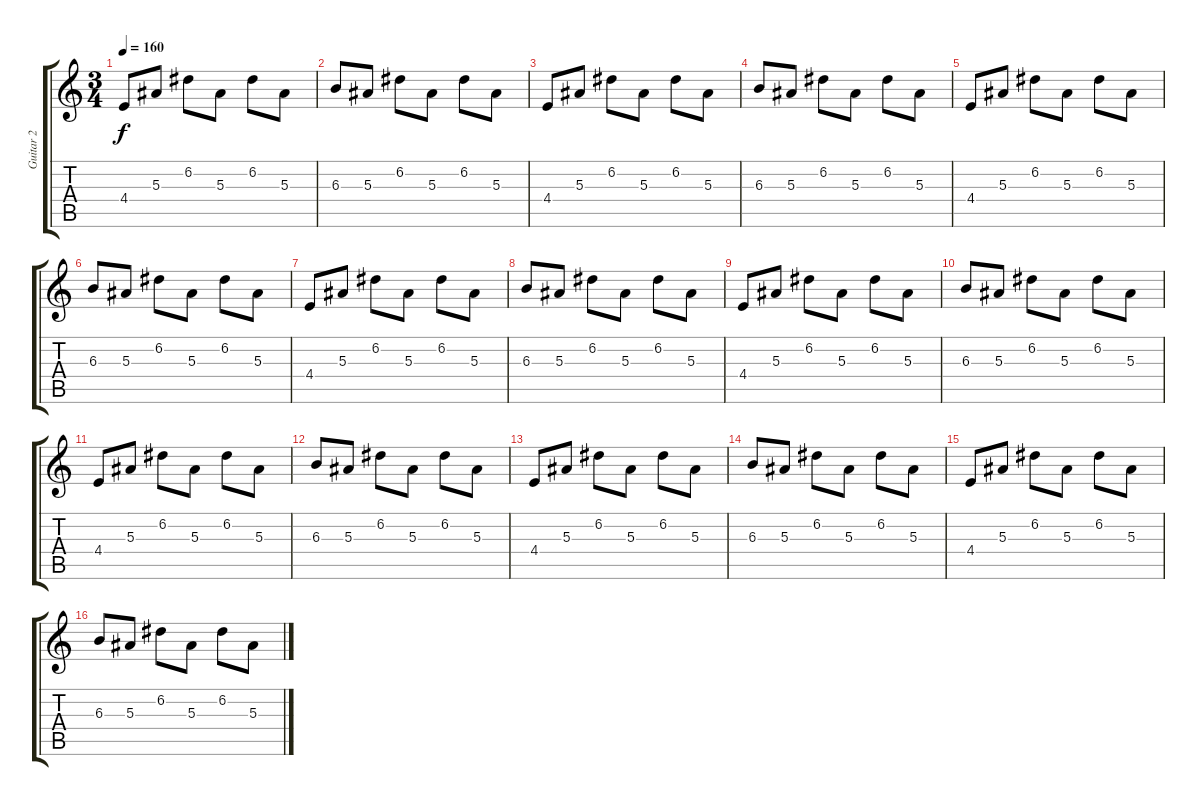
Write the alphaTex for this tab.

\track ("Guitar 2" "Guitar 2") {instrument overdrivenguitar}
\staff {score tabs}
\tuning (D4 A3 F3 C3 G2 C2) {hide}
\ts (3 4)
\tempo 160
\clef g2
\ks c
4.4.8{dy f} 5.3.8 6.2.8 5.3.8 6.2.8 5.3.8 |
6.3.8 5.3.8 6.2.8 5.3.8 6.2.8 5.3.8 |
4.4.8 5.3.8 6.2.8 5.3.8 6.2.8 5.3.8 |
6.3.8 5.3.8 6.2.8 5.3.8 6.2.8 5.3.8 |
4.4.8 5.3.8 6.2.8 5.3.8 6.2.8 5.3.8 |
6.3.8 5.3.8 6.2.8 5.3.8 6.2.8 5.3.8 |
4.4.8 5.3.8 6.2.8 5.3.8 6.2.8 5.3.8 |
6.3.8 5.3.8 6.2.8 5.3.8 6.2.8 5.3.8 |
4.4.8 5.3.8 6.2.8 5.3.8 6.2.8 5.3.8 |
6.3.8 5.3.8 6.2.8 5.3.8 6.2.8 5.3.8 |
4.4.8 5.3.8 6.2.8 5.3.8 6.2.8 5.3.8 |
6.3.8 5.3.8 6.2.8 5.3.8 6.2.8 5.3.8 |
4.4.8 5.3.8 6.2.8 5.3.8 6.2.8 5.3.8 |
6.3.8 5.3.8 6.2.8 5.3.8 6.2.8 5.3.8 |
4.4.8 5.3.8 6.2.8 5.3.8 6.2.8 5.3.8 |
6.3.8 5.3.8 6.2.8 5.3.8 6.2.8 5.3.8
